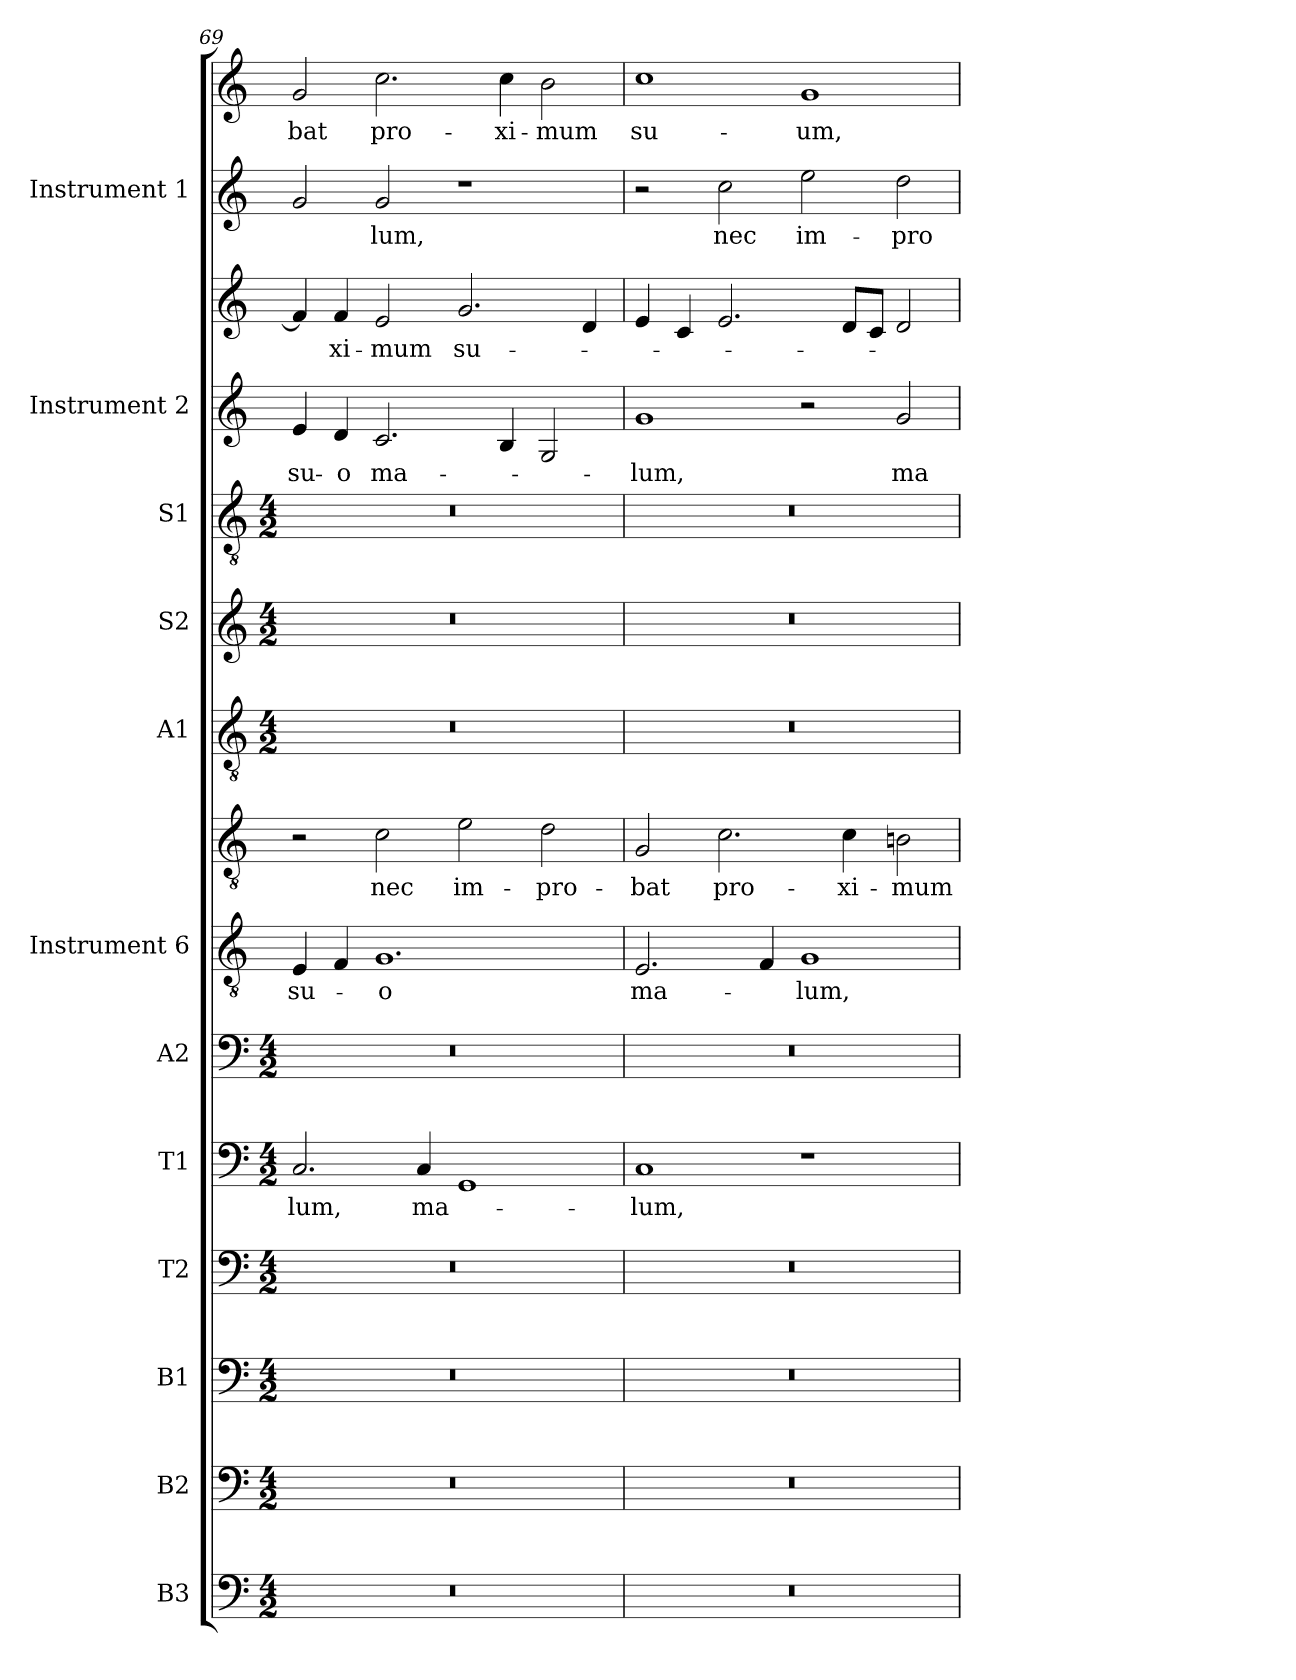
**kern	**kern	**kern	**kern	**kern	**text	**kern	**kern	**text	**kern	**text	**kern	**kern	**kern	**kern	**text	**kern	**text	**kern	**text	**kern	**text
*part12	*part11	*part10	*part9	*part8	*part8	*part7	*part6	*part6	*part6	*part6	*part5	*part4	*part3	*part2	*part2	*part2	*part2	*part1	*part1	*part1	*part1
*staff15	*staff14	*staff13	*staff12	*staff11	*staff11	*staff10	*staff9	*staff9	*staff8	*staff8	*staff7	*staff6	*staff5	*staff4	*staff4	*staff3	*staff3	*staff2	*staff2	*staff1	*staff1
*I"B3	*I"B2	*I"B1	*I"T2	*I"T1	*	*I"A2	*I"Instrument 6	*	*	*	*I"A1	*I"S2	*I"S1	*I"Instrument 2	*	*	*	*I"Instrument 1	*	*	*
*clefF4	*clefF4	*clefF4	*clefF4	*clefF4	*	*clefF4	*clefGv2	*	*clefGv2	*	*clefGv2	*clefG2	*clefGv2	*clefG2	*	*clefG2	*	*clefG2	*	*clefG2	*
*	*	*	*	*	*	*	*	*	*	*	*k[]	*	*	*	*	*	*	*	*	*	*
*	*	*	*	*	*	*	*	*	*	*	*C:	*	*	*	*	*	*	*	*	*	*
*M4/2	*M4/2	*M4/2	*M4/2	*M4/2	*	*M4/2	*	*	*	*	*M4/2	*M4/2	*M4/2	*	*	*	*	*	*	*	*
=69	=69	=69	=69	=69	=69	=69	=69	=69	=69	=69	=69	=69	=69	=69	=69	=69	=69	=69	=69	=69	=69
!	!	!	!	!	!LO:LY:b:cj	!	!	!LO:LY:b:rj	!	!	!	!	!	!	!LO:LY:b:rj	!	!	!	!	!	!LO:LY:b:cj
0r	0r	0r	0r	2.C/	-lum,	0r	4E/	su-	2r	.	0r	0r	0r	4e/	-su-	4f/]	.	2g/	.	2g/	bat
!	!	!	!	!	!	!	!	!	!	!	!	!	!	!	!LO:LY:b:rj	!	!LO:LY:b:rj	!	!	!	!
.	.	.	.	.	.	.	4F/	.	.	.	.	.	.	4d/	-o	4f/	-xi-	.	.	.	.
!	!	!	!	!	!	!	!	!LO:LY:b:rj	!	!LO:LY:b:cj	!	!	!	!	!LO:LY:b:cj	!	!LO:LY:b:cj	!	!LO:LY:b:cj	!	!LO:LY:b:cj
.	.	.	.	.	.	.	1.G	-o	2c\	nec	.	.	.	2.c/	ma-	2e/	-mum	2g/	-lum,	2.cc\	pro-
!	!	!	!	!	!LO:LY:b:cj	!	!	!	!	!	!	!	!	!	!	!	!	!	!	!	!
.	.	.	.	4C/	ma-	.	.	.	.	.	.	.	.	.	.	.	.	.	.	.	.
!	!	!	!	!	!	!	!	!	!	!LO:LY:b:rj	!	!	!	!	!	!	!LO:LY:b:rj	!	!	!	!
.	.	.	.	1GG	.	.	.	.	2e\	im-	.	.	.	.	.	2.g/	su-	1r	.	.	.
!	!	!	!	!	!	!	!	!	!	!	!	!	!	!	!	!	!	!	!	!	!LO:LY:b:rj
.	.	.	.	.	.	.	.	.	.	.	.	.	.	4B/	.	.	.	.	.	4cc\	-xi-
!	!	!	!	!	!	!	!	!	!	!LO:LY:b:cj	!	!	!	!	!	!	!	!	!	!	!LO:LY:b:cj
.	.	.	.	.	.	.	.	.	2d\	-pro-	.	.	.	2G/	.	.	.	.	.	2b\	-mum
.	.	.	.	.	.	.	.	.	.	.	.	.	.	.	.	4d/	.	.	.	.	.
=70	=70	=70	=70	=70	=70	=70	=70	=70	=70	=70	=70	=70	=70	=70	=70	=70	=70	=70	=70	=70	=70
*	*	*	*	*	*	*	*	*	*	*	*	*	*	*	*	*	*	*k[]	*	*k[]	*
*	*	*	*	*	*	*	*	*	*	*	*	*	*	*	*	*	*	*C:	*	*C:	*
!	!	!	!	!	!LO:LY:b:cj	!	!	!LO:LY:b:cj	!	!LO:LY:b:cj	!	!	!	!	!LO:LY:b:cj	!	!	!	!	!	!LO:LY:b:rj
0r	0r	0r	0r	1C	-lum,	0r	2.E/	-ma-	2G/	bat	0r	0r	0r	1g	-lum,	4e/	.	2r	.	1cc	su-
.	.	.	.	.	.	.	.	.	.	.	.	.	.	.	.	4c/	.	.	.	.	.
!	!	!	!	!	!	!	!	!	!	!LO:LY:b:cj	!	!	!	!	!	!	!	!	!LO:LY:b:cj	!	!
.	.	.	.	.	.	.	.	.	2.c\	pro-	.	.	.	.	.	2.e/	.	2cc\	nec	.	.
.	.	.	.	.	.	.	4F/	.	.	.	.	.	.	.	.	.	.	.	.	.	.
!	!	!	!	!	!	!	!	!LO:LY:b:cj	!	!	!	!	!	!	!	!	!	!	!LO:LY:b:rj	!	!LO:LY:b:cj
.	.	.	.	1r	.	.	1G	-lum,	.	.	.	.	.	2r	.	.	.	2ee\	im-	1g	-um,
!	!	!	!	!	!	!	!	!	!	!LO:LY:b:rj	!	!	!	!	!	!	!	!	!	!	!
.	.	.	.	.	.	.	.	.	4c\	-xi-	.	.	.	.	.	8d/L	.	.	.	.	.
.	.	.	.	.	.	.	.	.	.	.	.	.	.	.	.	8c/J	.	.	.	.	.
!	!	!	!	!	!	!	!	!	!	!LO:LY:b:cj	!	!	!	!	!LO:LY:b:cj	!	!	!	!LO:LY:b:cj	!	!
.	.	.	.	.	.	.	.	.	2Bn\	-mum	.	.	.	2g/	ma-	2d/	.	2dd\	-pro-	.	.
=	=	=	=	=	=	=	=	=	=	=	=	=	=	=	=	=	=	=	=	=	=
*-	*-	*-	*-	*-	*-	*-	*-	*-	*-	*-	*-	*-	*-	*-	*-	*-	*-	*-	*-	*-	*-
